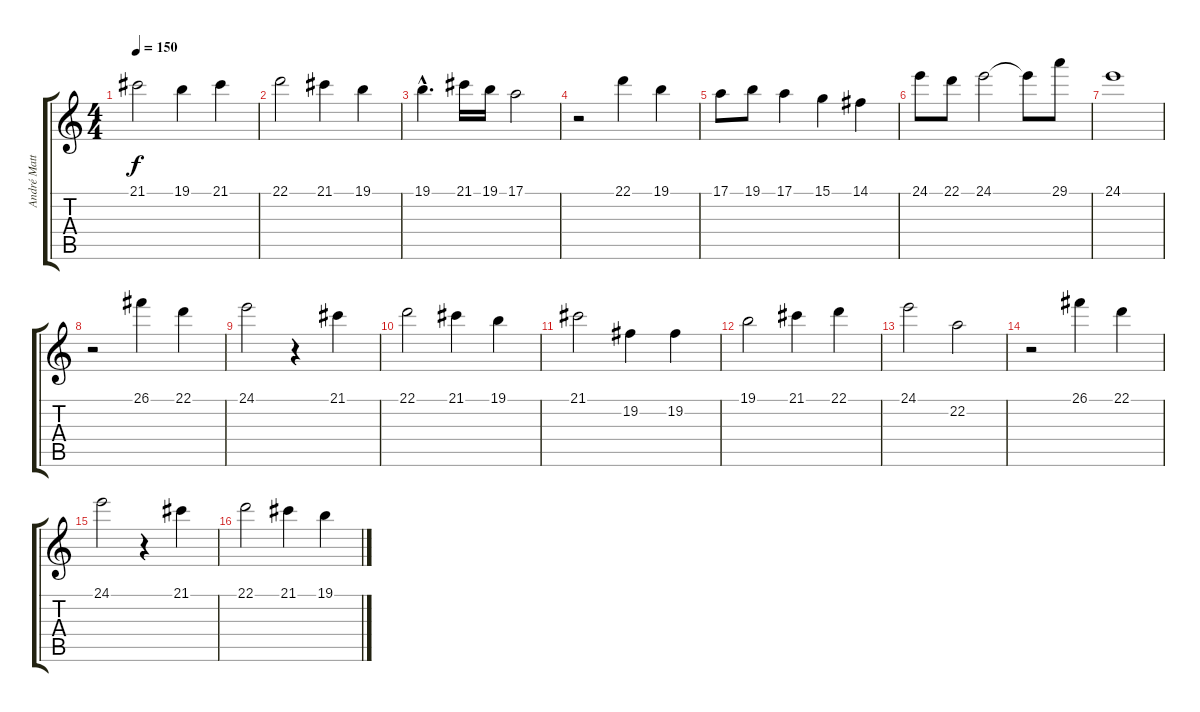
\track ("André Mattos (Vocals)" "André Matt") {instrument stringensemble1}
\staff {score tabs}
\tuning (E4 B3 G3 D3 A2 E2) {hide}
\ts (4 4)
\tempo 150
\clef g2
\ks c
21.1.2{dy f} 19.1.4 21.1.4 |
22.1.2 21.1.4 19.1.4 |
19.1{hac}.4{d} 21.1.16 19.1.16 17.1.2 |
r.2 22.1.4 19.1.4 |
17.1.8 19.1.8 17.1.4 15.1.4 14.1.4 |
24.1.8 22.1.8 24.1.2 24.1{t}.8 29.1.8 |
24.1.1 |
r.2 26.1.4 22.1.4 |
24.1.2 r.4 21.1.4 |
22.1.2 21.1.4 19.1.4 |
21.1.2 19.2.4 19.2.4 |
19.1.2 21.1.4 22.1.4 |
24.1.2 22.2.2 |
r.2 26.1.4 22.1.4 |
24.1.2 r.4 21.1.4 |
22.1.2 21.1.4 19.1.4
